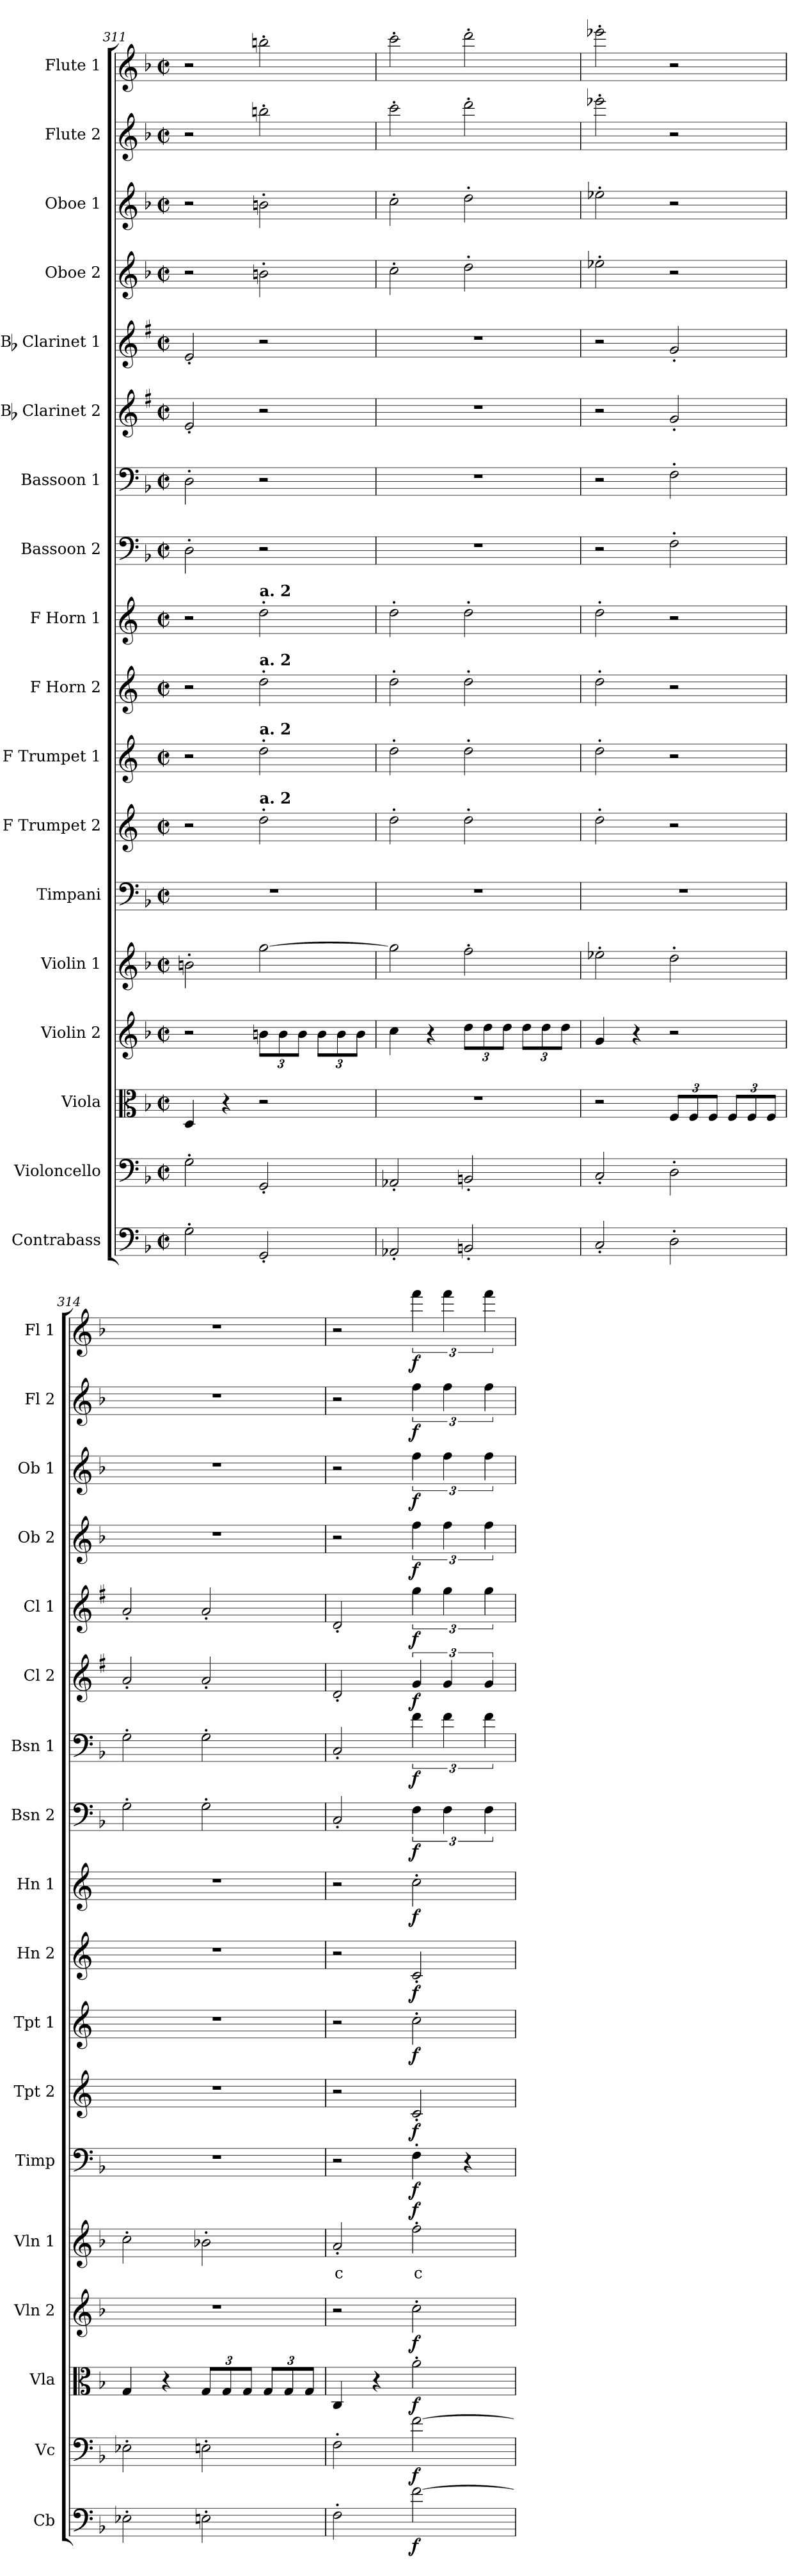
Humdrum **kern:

**kern	**dynam	**kern	**dynam	**kern	**dynam	**kern	**dynam	**kern	**text	**dynam	**kern	**dynam	**kern	**dynam	**kern	**dynam	**kern	**dynam	**kern	**dynam	**kern	**dynam	**kern	**dynam	**kern	**dynam	**kern	**dynam	**kern	**dynam	**kern	**dynam	**kern	**dynam	**kern	**dynam
*part18	*part18	*part17	*part17	*part16	*part16	*part15	*part15	*part14	*part14	*part14	*part13	*part13	*part12	*part12	*part11	*part11	*part10	*part10	*part9	*part9	*part8	*part8	*part7	*part7	*part6	*part6	*part5	*part5	*part4	*part4	*part3	*part3	*part2	*part2	*part1	*part1
*staff18	*staff18	*staff17	*staff17	*staff16	*staff16	*staff15	*staff15	*staff14	*staff14	*staff14	*staff13	*staff13	*staff12	*staff12	*staff11	*staff11	*staff10	*staff10	*staff9	*staff9	*staff8	*staff8	*staff7	*staff7	*staff6	*staff6	*staff5	*staff5	*staff4	*staff4	*staff3	*staff3	*staff2	*staff2	*staff1	*staff1
*I"Contrabass	*	*I"Violoncello	*	*I"Viola	*	*I"Violin 2	*	*I"Violin 1	*	*	*I"Timpani	*	*I"F Trumpet 2	*	*I"F Trumpet 1	*	*I"F Horn 2	*	*I"F Horn 1	*	*I"Bassoon 2	*	*I"Bassoon 1	*	*I"Bb Clarinet 2	*	*I"Bb Clarinet 1	*	*I"Oboe 2	*	*I"Oboe 1	*	*I"Flute 2	*	*I"Flute 1	*
*I'Cb	*	*I'Vc	*	*I'Vla	*	*I'Vln 2	*	*I'Vln 1	*	*	*I'Timp	*	*I'Tpt 2	*	*I'Tpt 1	*	*I'Hn 2	*	*I'Hn 1	*	*I'Bsn 2	*	*I'Bsn 1	*	*I'Cl 2	*	*I'Cl 1	*	*I'Ob 2	*	*I'Ob 1	*	*I'Fl 2	*	*I'Fl 1	*
*clefF4	*	*clefF4	*	*clefC3	*	*clefG2	*	*clefG2	*	*	*clefF4	*	*clefG2	*	*clefG2	*	*clefG2	*	*clefG2	*	*clefF4	*	*clefF4	*	*clefG2	*	*clefG2	*	*clefG2	*	*clefG2	*	*clefG2	*	*clefG2	*
*ITrd7c12	*	*	*	*	*	*	*	*	*	*	*	*	*ITrd-3c-5	*	*ITrd-3c-5	*	*ITrd4c7	*	*ITrd4c7	*	*	*	*	*	*ITrd1c2	*	*ITrd1c2	*	*	*	*	*	*	*	*	*
*k[b-]	*	*k[b-]	*	*k[b-]	*	*k[b-]	*	*k[b-]	*	*	*k[b-]	*	*k[b-]	*	*k[b-]	*	*k[b-]	*	*k[b-]	*	*k[b-]	*	*k[b-]	*	*k[b-]	*	*k[b-]	*	*k[b-]	*	*k[b-]	*	*k[b-]	*	*k[b-]	*
*M2/2	*	*M2/2	*	*M2/2	*	*M2/2	*	*M2/2	*	*	*M2/2	*	*M2/2	*	*M2/2	*	*M2/2	*	*M2/2	*	*M2/2	*	*M2/2	*	*M2/2	*	*M2/2	*	*M2/2	*	*M2/2	*	*M2/2	*	*M2/2	*
*met(c|)	*	*met(c|)	*	*met(c|)	*	*met(c|)	*	*met(c|)	*	*	*met(c|)	*	*met(c|)	*	*met(c|)	*	*met(c|)	*	*met(c|)	*	*met(c|)	*	*met(c|)	*	*met(c|)	*	*met(c|)	*	*met(c|)	*	*met(c|)	*	*met(c|)	*	*met(c|)	*
=311	=311	=311	=311	=311	=311	=311	=311	=311	=311	=311	=311	=311	=311	=311	=311	=311	=311	=311	=311	=311	=311	=311	=311	=311	=311	=311	=311	=311	=311	=311	=311	=311	=311	=311	=311	=311
2GG'\	.	2G'\	.	4D/	.	2r	.	2bn'\	.	.	1r	.	2r	.	2r	.	2r	.	2r	.	2D'\	.	2D'\	.	2d'/	.	2d'/	.	2r	.	2r	.	2r	.	2r	.
.	.	.	.	4r	.	.	.	.	.	.	.	.	.	.	.	.	.	.	.	.	.	.	.	.	.	.	.	.	.	.	.	.	.	.	.	.
*	*	*	*	*	*	*Xbrackettup	*	*	*	*	*	*	*	*	*	*	*	*	*	*	*	*	*	*	*	*	*	*	*	*	*	*	*	*	*	*
!	!	!	!	!	!	!	!	!	!	!	!	!	!	!	!	!	!	!	!LO:TX:a:B:t=a. 2	!	!	!	!	!	!	!	!	!	!	!	!	!	!	!	!	!
!	!	!	!	!	!	!	!	!	!	!	!	!	!	!	!	!	!LO:TX:a:B:t=a. 2	!	!	!	!	!	!	!	!	!	!	!	!	!	!	!	!	!	!	!
!	!	!	!	!	!	!	!	!	!	!	!	!	!	!	!LO:TX:a:B:t=a. 2	!	!	!	!	!	!	!	!	!	!	!	!	!	!	!	!	!	!	!	!	!
!	!	!	!	!	!	!	!	!	!	!	!	!	!LO:TX:a:B:t=a. 2	!	!	!	!	!	!	!	!	!	!	!	!	!	!	!	!	!	!	!	!	!	!	!
2GGG'/	.	2GG'/	.	2r	.	12bn\L	.	[2gg\	.	.	.	.	2gg'\	.	2gg'\	.	2g'\	.	2g'\	.	2r	.	2r	.	2r	.	2r	.	2bn'\	.	2bn'\	.	2bbn'\	.	2bbn'\	.
.	.	.	.	.	.	12b\	.	.	.	.	.	.	.	.	.	.	.	.	.	.	.	.	.	.	.	.	.	.	.	.	.	.	.	.	.	.
.	.	.	.	.	.	12b\J	.	.	.	.	.	.	.	.	.	.	.	.	.	.	.	.	.	.	.	.	.	.	.	.	.	.	.	.	.	.
.	.	.	.	.	.	12b\L	.	.	.	.	.	.	.	.	.	.	.	.	.	.	.	.	.	.	.	.	.	.	.	.	.	.	.	.	.	.
.	.	.	.	.	.	12b\	.	.	.	.	.	.	.	.	.	.	.	.	.	.	.	.	.	.	.	.	.	.	.	.	.	.	.	.	.	.
.	.	.	.	.	.	12b\J	.	.	.	.	.	.	.	.	.	.	.	.	.	.	.	.	.	.	.	.	.	.	.	.	.	.	.	.	.	.
=312	=312	=312	=312	=312	=312	=312	=312	=312	=312	=312	=312	=312	=312	=312	=312	=312	=312	=312	=312	=312	=312	=312	=312	=312	=312	=312	=312	=312	=312	=312	=312	=312	=312	=312	=312	=312
2AAA-X'/	.	2AA-X'/	.	1r	.	4cc\	.	2gg\]	.	.	1r	.	2gg'\	.	2gg'\	.	2g'\	.	2g'\	.	1r	.	1r	.	1r	.	1r	.	2cc'\	.	2cc'\	.	2ccc'\	.	2ccc'\	.
.	.	.	.	.	.	4r	.	.	.	.	.	.	.	.	.	.	.	.	.	.	.	.	.	.	.	.	.	.	.	.	.	.	.	.	.	.
2BBBn'/	.	2BBn'/	.	.	.	12dd\L	.	2ff'\	.	.	.	.	2gg'\	.	2gg'\	.	2g'\	.	2g'\	.	.	.	.	.	.	.	.	.	2dd'\	.	2dd'\	.	2ddd'\	.	2ddd'\	.
.	.	.	.	.	.	12dd\	.	.	.	.	.	.	.	.	.	.	.	.	.	.	.	.	.	.	.	.	.	.	.	.	.	.	.	.	.	.
.	.	.	.	.	.	12dd\J	.	.	.	.	.	.	.	.	.	.	.	.	.	.	.	.	.	.	.	.	.	.	.	.	.	.	.	.	.	.
.	.	.	.	.	.	12dd\L	.	.	.	.	.	.	.	.	.	.	.	.	.	.	.	.	.	.	.	.	.	.	.	.	.	.	.	.	.	.
.	.	.	.	.	.	12dd\	.	.	.	.	.	.	.	.	.	.	.	.	.	.	.	.	.	.	.	.	.	.	.	.	.	.	.	.	.	.
.	.	.	.	.	.	12dd\J	.	.	.	.	.	.	.	.	.	.	.	.	.	.	.	.	.	.	.	.	.	.	.	.	.	.	.	.	.	.
=313	=313	=313	=313	=313	=313	=313	=313	=313	=313	=313	=313	=313	=313	=313	=313	=313	=313	=313	=313	=313	=313	=313	=313	=313	=313	=313	=313	=313	=313	=313	=313	=313	=313	=313	=313	=313
2CC'/	.	2C'/	.	2r	.	4g/	.	2ee-X'\	.	.	1r	.	2gg'\	.	2gg'\	.	2g'\	.	2g'\	.	2r	.	2r	.	2r	.	2r	.	2ee-X'\	.	2ee-X'\	.	2eee-X'\	.	2eee-X'\	.
.	.	.	.	.	.	4r	.	.	.	.	.	.	.	.	.	.	.	.	.	.	.	.	.	.	.	.	.	.	.	.	.	.	.	.	.	.
*	*	*	*	*Xbrackettup	*	*	*	*	*	*	*	*	*	*	*	*	*	*	*	*	*	*	*	*	*	*	*	*	*	*	*	*	*	*	*	*
2DD'\	.	2D'\	.	12F/L	.	2r	.	2dd'\	.	.	.	.	2r	.	2r	.	2r	.	2r	.	2F'\	.	2F'\	.	2f'/	.	2f'/	.	2r	.	2r	.	2r	.	2r	.
.	.	.	.	12F/	.	.	.	.	.	.	.	.	.	.	.	.	.	.	.	.	.	.	.	.	.	.	.	.	.	.	.	.	.	.	.	.
.	.	.	.	12F/J	.	.	.	.	.	.	.	.	.	.	.	.	.	.	.	.	.	.	.	.	.	.	.	.	.	.	.	.	.	.	.	.
.	.	.	.	12F/L	.	.	.	.	.	.	.	.	.	.	.	.	.	.	.	.	.	.	.	.	.	.	.	.	.	.	.	.	.	.	.	.
.	.	.	.	12F/	.	.	.	.	.	.	.	.	.	.	.	.	.	.	.	.	.	.	.	.	.	.	.	.	.	.	.	.	.	.	.	.
.	.	.	.	12F/J	.	.	.	.	.	.	.	.	.	.	.	.	.	.	.	.	.	.	.	.	.	.	.	.	.	.	.	.	.	.	.	.
!!LO:PB:g=z
=314	=314	=314	=314	=314	=314	=314	=314	=314	=314	=314	=314	=314	=314	=314	=314	=314	=314	=314	=314	=314	=314	=314	=314	=314	=314	=314	=314	=314	=314	=314	=314	=314	=314	=314	=314	=314
2EE-X'\	.	2E-X'\	.	4G/	.	1r	.	2cc'\	.	.	1r	.	1r	.	1r	.	1r	.	1r	.	2G'\	.	2G'\	.	2g'/	.	2g'/	.	1r	.	1r	.	1r	.	1r	.
.	.	.	.	4r	.	.	.	.	.	.	.	.	.	.	.	.	.	.	.	.	.	.	.	.	.	.	.	.	.	.	.	.	.	.	.	.
2EEn'\	.	2En'\	.	12G/L	.	.	.	2b-X'\	.	.	.	.	.	.	.	.	.	.	.	.	2G'\	.	2G'\	.	2g'/	.	2g'/	.	.	.	.	.	.	.	.	.
.	.	.	.	12G/	.	.	.	.	.	.	.	.	.	.	.	.	.	.	.	.	.	.	.	.	.	.	.	.	.	.	.	.	.	.	.	.
.	.	.	.	12G/J	.	.	.	.	.	.	.	.	.	.	.	.	.	.	.	.	.	.	.	.	.	.	.	.	.	.	.	.	.	.	.	.
.	.	.	.	12G/L	.	.	.	.	.	.	.	.	.	.	.	.	.	.	.	.	.	.	.	.	.	.	.	.	.	.	.	.	.	.	.	.
.	.	.	.	12G/	.	.	.	.	.	.	.	.	.	.	.	.	.	.	.	.	.	.	.	.	.	.	.	.	.	.	.	.	.	.	.	.
.	.	.	.	12G/J	.	.	.	.	.	.	.	.	.	.	.	.	.	.	.	.	.	.	.	.	.	.	.	.	.	.	.	.	.	.	.	.
=315	=315	=315	=315	=315	=315	=315	=315	=315	=315	=315	=315	=315	=315	=315	=315	=315	=315	=315	=315	=315	=315	=315	=315	=315	=315	=315	=315	=315	=315	=315	=315	=315	=315	=315	=315	=315
!	!	!	!	!	!	!	!	!	!LO:LY:b:color=#FF0000	!	!	!	!	!	!	!	!	!	!	!	!	!	!	!	!	!	!	!	!	!	!	!	!	!	!	!
2FF'\	.	2F'\	.	4C/	.	2r	.	2a'/	c	.	2r	.	2r	.	2r	.	2r	.	2r	.	2C'/	.	2C'/	.	2c'/	.	2c'/	.	2r	.	2r	.	2r	.	2r	.
.	.	.	.	4r	.	.	.	.	.	.	.	.	.	.	.	.	.	.	.	.	.	.	.	.	.	.	.	.	.	.	.	.	.	.	.	.
!	!LO:DY:b	!	!LO:DY:b	!	!LO:DY:b	!	!LO:DY:b	!	!LO:LY:b:color=#FF0000	!LO:DY:b	!	!LO:DY:b	!	!LO:DY:b	!	!LO:DY:b	!	!LO:DY:b	!	!LO:DY:b	!	!LO:DY:b	!	!LO:DY:b	!	!LO:DY:b	!	!LO:DY:b	!	!LO:DY:b	!	!LO:DY:b	!	!LO:DY:b	!	!LO:DY:b
[2F\	f	[2f\	f	2a'\	f	2cc'\	f	2ff'\	c	f	4F'\	f	2f'/	f	2ff'\	f	2F'/	f	2f'\	f	6F\	f	6f\	f	6f/	f	6ff\	f	6ff\	f	6ff\	f	6ff\	f	6fff\	f
.	.	.	.	.	.	.	.	.	.	.	.	.	.	.	.	.	.	.	.	.	6F\	.	6f\	.	6f/	.	6ff\	.	6ff\	.	6ff\	.	6ff\	.	6fff\	.
.	.	.	.	.	.	.	.	.	.	.	4r	.	.	.	.	.	.	.	.	.	.	.	.	.	.	.	.	.	.	.	.	.	.	.	.	.
.	.	.	.	.	.	.	.	.	.	.	.	.	.	.	.	.	.	.	.	.	6F\	.	6f\	.	6f/	.	6ff\	.	6ff\	.	6ff\	.	6ff\	.	6fff\	.
=	=	=	=	=	=	=	=	=	=	=	=	=	=	=	=	=	=	=	=	=	=	=	=	=	=	=	=	=	=	=	=	=	=	=	=	=
*-	*-	*-	*-	*-	*-	*-	*-	*-	*-	*-	*-	*-	*-	*-	*-	*-	*-	*-	*-	*-	*-	*-	*-	*-	*-	*-	*-	*-	*-	*-	*-	*-	*-	*-	*-	*-
